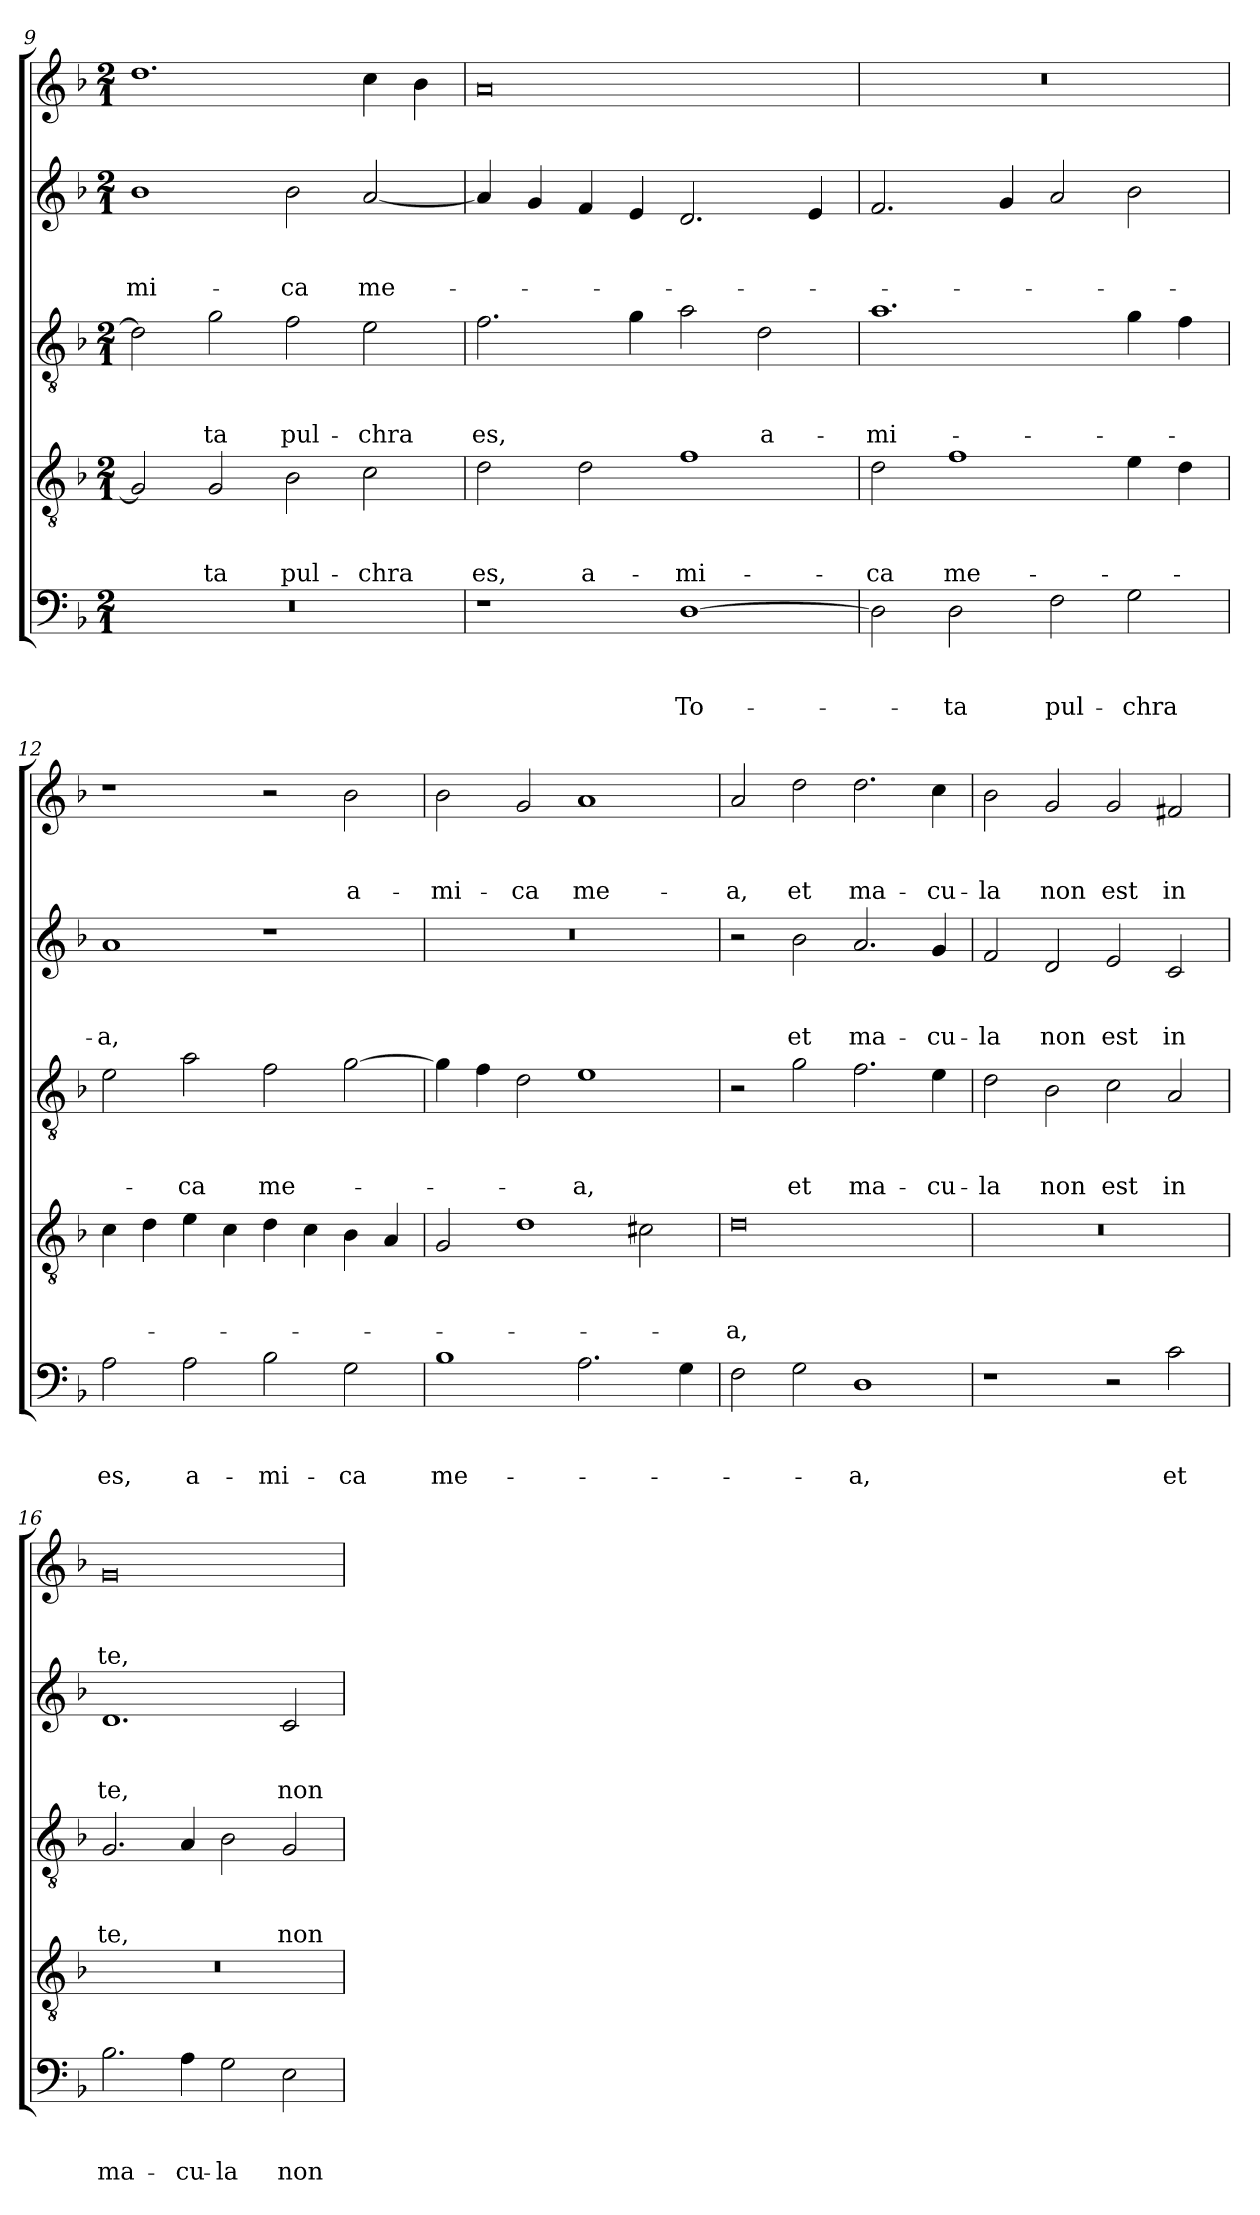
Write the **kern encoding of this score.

**kern	**text	**text	**text	**kern	**text	**text	**text	**kern	**text	**text	**text	**kern	**text	**text	**text	**kern	**text	**text	**text
*part5	*part5	*part5	*part5	*part4	*part4	*part4	*part4	*part3	*part3	*part3	*part3	*part2	*part2	*part2	*part2	*part1	*part1	*part1	*part1
*staff5	*staff5	*staff5	*staff5	*staff4	*staff4	*staff4	*staff4	*staff3	*staff3	*staff3	*staff3	*staff2	*staff2	*staff2	*staff2	*staff1	*staff1	*staff1	*staff1
*clefF4	*	*	*	*clefGv2	*	*	*	*clefGv2	*	*	*	*clefG2	*	*	*	*clefG2	*	*	*
*k[b-]	*	*	*	*k[b-]	*	*	*	*k[b-]	*	*	*	*k[b-]	*	*	*	*k[b-]	*	*	*
*F:	*	*	*	*F:	*	*	*	*F:	*	*	*	*F:	*	*	*	*F:	*	*	*
*M2/1	*	*	*	*M2/1	*	*	*	*M2/1	*	*	*	*M2/1	*	*	*	*M2/1	*	*	*
=9	=9	=9	=9	=9	=9	=9	=9	=9	=9	=9	=9	=9	=9	=9	=9	=9	=9	=9	=9
!	!	!	!	!	!	!	!	!	!	!	!	!	!	!	!LO:LY:b	!	!	!	!
0r	.	.	.	2G/]	.	.	.	2d\]	.	.	.	1b-	.	.	-mi-	1.dd	.	.	.
!	!	!	!	!	!	!	!LO:LY:b	!	!	!	!LO:LY:b	!	!	!	!	!	!	!	!
.	.	.	.	2G/	.	.	-ta	2g\	.	.	-ta	.	.	.	.	.	.	.	.
!	!	!	!	!	!	!	!LO:LY:b	!	!	!	!LO:LY:b	!	!	!	!LO:LY:b	!	!	!	!
.	.	.	.	2B-\	.	.	pul-	2f\	.	.	pul-	2b-\	.	.	-ca	.	.	.	.
!	!	!	!	!	!	!	!LO:LY:b	!	!	!	!LO:LY:b	!	!	!	!LO:LY:b	!	!	!	!
.	.	.	.	2c\	.	.	-chra	2e\	.	.	-chra	[2a/	.	.	me-	4cc\	.	.	.
.	.	.	.	.	.	.	.	.	.	.	.	.	.	.	.	4b-\	.	.	.
=10	=10	=10	=10	=10	=10	=10	=10	=10	=10	=10	=10	=10	=10	=10	=10	=10	=10	=10	=10
!	!	!	!	!	!	!	!LO:LY:b	!	!	!	!LO:LY:b	!	!	!	!	!	!	!	!
1r	.	.	.	2d\	.	.	es,	2.f\	.	.	es,	4a/]	.	.	.	0a	.	.	.
.	.	.	.	.	.	.	.	.	.	.	.	4g/	.	.	.	.	.	.	.
!	!	!	!	!	!	!	!LO:LY:b	!	!	!	!	!	!	!	!	!	!	!	!
.	.	.	.	2d\	.	.	a-	.	.	.	.	4f/	.	.	.	.	.	.	.
.	.	.	.	.	.	.	.	4g\	.	.	.	4e/	.	.	.	.	.	.	.
!	!	!	!LO:LY:b	!	!	!	!LO:LY:b	!	!	!	!	!	!	!	!	!	!	!	!
[1D	.	.	To-	1f	.	.	-mi-	2a\	.	.	.	2.d/	.	.	.	.	.	.	.
!	!	!	!	!	!	!	!	!	!	!	!LO:LY:b	!	!	!	!	!	!	!	!
.	.	.	.	.	.	.	.	2d\	.	.	a-	.	.	.	.	.	.	.	.
.	.	.	.	.	.	.	.	.	.	.	.	4e/	.	.	.	.	.	.	.
=11	=11	=11	=11	=11	=11	=11	=11	=11	=11	=11	=11	=11	=11	=11	=11	=11	=11	=11	=11
!	!	!	!	!	!	!	!LO:LY:b	!	!	!	!LO:LY:b	!	!	!	!	!	!	!	!
2D\]	.	.	.	2d\	.	.	-ca	1.a	.	.	-mi-	2.f/	.	.	.	0r	.	.	.
!	!	!	!LO:LY:b	!	!	!	!LO:LY:b	!	!	!	!	!	!	!	!	!	!	!	!
2D\	.	.	-ta	1f	.	.	me-	.	.	.	.	.	.	.	.	.	.	.	.
.	.	.	.	.	.	.	.	.	.	.	.	4g/	.	.	.	.	.	.	.
!	!	!	!LO:LY:b	!	!	!	!	!	!	!	!	!	!	!	!	!	!	!	!
2F\	.	.	pul-	.	.	.	.	.	.	.	.	2a/	.	.	.	.	.	.	.
!	!	!	!LO:LY:b	!	!	!	!	!	!	!	!	!	!	!	!	!	!	!	!
2G\	.	.	-chra	4e\	.	.	.	4g\	.	.	.	2b-\	.	.	.	.	.	.	.
.	.	.	.	4d\	.	.	.	4f\	.	.	.	.	.	.	.	.	.	.	.
=12	=12	=12	=12	=12	=12	=12	=12	=12	=12	=12	=12	=12	=12	=12	=12	=12	=12	=12	=12
!	!	!	!LO:LY:b	!	!	!	!	!	!	!	!	!	!	!	!LO:LY:b	!	!	!	!
2A\	.	.	es,	4c\	.	.	.	2e\	.	.	.	1a	.	.	-a,	1r	.	.	.
.	.	.	.	4d\	.	.	.	.	.	.	.	.	.	.	.	.	.	.	.
!	!	!	!LO:LY:b	!	!	!	!	!	!	!	!LO:LY:b	!	!	!	!	!	!	!	!
2A\	.	.	a-	4e\	.	.	.	2a\	.	.	-ca	.	.	.	.	.	.	.	.
.	.	.	.	4c\	.	.	.	.	.	.	.	.	.	.	.	.	.	.	.
!	!	!	!LO:LY:b	!	!	!	!	!	!	!	!LO:LY:b	!	!	!	!	!	!	!	!
2B-\	.	.	-mi-	4d\	.	.	.	2f\	.	.	me-	1r	.	.	.	2r	.	.	.
.	.	.	.	4c\	.	.	.	.	.	.	.	.	.	.	.	.	.	.	.
!	!	!	!LO:LY:b	!	!	!	!	!	!	!	!	!	!	!	!	!	!	!	!LO:LY:b
2G\	.	.	-ca	4B-\	.	.	.	[2g\	.	.	.	.	.	.	.	2b-\	.	.	a-
.	.	.	.	4A/	.	.	.	.	.	.	.	.	.	.	.	.	.	.	.
!!LO:LB:g=z
=13	=13	=13	=13	=13	=13	=13	=13	=13	=13	=13	=13	=13	=13	=13	=13	=13	=13	=13	=13
!	!	!	!LO:LY:b	!	!	!	!	!	!	!	!	!	!	!	!	!	!	!	!LO:LY:b
1B-	.	.	me-	2G/	.	.	.	4g\]	.	.	.	0r	.	.	.	2b-\	.	.	-mi-
.	.	.	.	.	.	.	.	4f\	.	.	.	.	.	.	.	.	.	.	.
!	!	!	!	!	!	!	!	!	!	!	!	!	!	!	!	!	!	!	!LO:LY:b
.	.	.	.	1d	.	.	.	2d\	.	.	.	.	.	.	.	2g/	.	.	-ca
!	!	!	!	!	!	!	!	!	!	!	!LO:LY:b	!	!	!	!	!	!	!	!LO:LY:b
2.A\	.	.	.	.	.	.	.	1e	.	.	-a,	.	.	.	.	1a	.	.	me-
.	.	.	.	2c#\	.	.	.	.	.	.	.	.	.	.	.	.	.	.	.
4G\	.	.	.	.	.	.	.	.	.	.	.	.	.	.	.	.	.	.	.
=14	=14	=14	=14	=14	=14	=14	=14	=14	=14	=14	=14	=14	=14	=14	=14	=14	=14	=14	=14
!	!	!	!	!	!	!	!LO:LY:b	!	!	!	!	!	!	!	!	!	!	!	!LO:LY:b
2F\	.	.	.	0d	.	.	-a,	2r	.	.	.	2r	.	.	.	2a/	.	.	-a,
!	!	!	!	!	!	!	!	!	!	!	!LO:LY:b	!	!	!	!LO:LY:b	!	!	!	!LO:LY:b
2G\	.	.	.	.	.	.	.	2g\	.	.	et	2b-\	.	.	et	2dd\	.	.	et
!	!	!	!LO:LY:b	!	!	!	!	!	!	!	!LO:LY:b	!	!	!	!LO:LY:b	!	!	!	!LO:LY:b
1D	.	.	-a,	.	.	.	.	2.f\	.	.	ma-	2.a/	.	.	ma-	2.dd\	.	.	ma-
!	!	!	!	!	!	!	!	!	!	!	!LO:LY:b	!	!	!	!LO:LY:b	!	!	!	!LO:LY:b
.	.	.	.	.	.	.	.	4e\	.	.	-cu-	4g/	.	.	-cu-	4cc\	.	.	-cu-
=15	=15	=15	=15	=15	=15	=15	=15	=15	=15	=15	=15	=15	=15	=15	=15	=15	=15	=15	=15
!	!	!	!	!	!	!	!	!	!	!	!LO:LY:b	!	!	!	!LO:LY:b	!	!	!	!LO:LY:b
1r	.	.	.	0r	.	.	.	2d\	.	.	-la	2f/	.	.	-la	2b-\	.	.	-la
!	!	!	!	!	!	!	!	!	!	!	!LO:LY:b	!	!	!	!LO:LY:b	!	!	!	!LO:LY:b
.	.	.	.	.	.	.	.	2B-\	.	.	non	2d/	.	.	non	2g/	.	.	non
!	!	!	!	!	!	!	!	!	!	!	!LO:LY:b	!	!	!	!LO:LY:b	!	!	!	!LO:LY:b
2r	.	.	.	.	.	.	.	2c\	.	.	est	2e/	.	.	est	2g/	.	.	est
!	!	!	!LO:LY:b	!	!	!	!	!	!	!	!LO:LY:b	!	!	!	!LO:LY:b	!	!	!	!LO:LY:b
2c\	.	.	et	.	.	.	.	2A/	.	.	in	2c/	.	.	in	2f#X/	.	.	in
=16	=16	=16	=16	=16	=16	=16	=16	=16	=16	=16	=16	=16	=16	=16	=16	=16	=16	=16	=16
!	!	!	!LO:LY:b	!	!	!	!	!	!	!	!LO:LY:b	!	!	!	!LO:LY:b	!	!	!	!LO:LY:b
2.B-\	.	.	ma-	0r	.	.	.	2.G/	.	.	te,	1.d	.	.	te,	0g	.	.	te,
!	!	!	!LO:LY:b	!	!	!	!	!	!	!	!	!	!	!	!	!	!	!	!
4A\	.	.	-cu-	.	.	.	.	4A/	.	.	.	.	.	.	.	.	.	.	.
!	!	!	!LO:LY:b	!	!	!	!	!	!	!	!	!	!	!	!	!	!	!	!
2G\	.	.	-la	.	.	.	.	2B-\	.	.	.	.	.	.	.	.	.	.	.
!	!	!	!LO:LY:b	!	!	!	!	!	!	!	!LO:LY:b	!	!	!	!LO:LY:b	!	!	!	!
2E\	.	.	non	.	.	.	.	2G/	.	.	non	2c/	.	.	non	.	.	.	.
=	=	=	=	=	=	=	=	=	=	=	=	=	=	=	=	=	=	=	=
*-	*-	*-	*-	*-	*-	*-	*-	*-	*-	*-	*-	*-	*-	*-	*-	*-	*-	*-	*-
